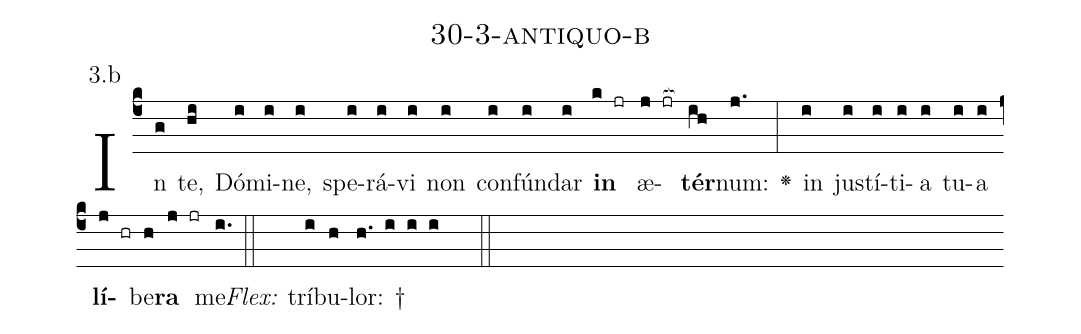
name: 30-3-antiquo-b;
annotation: 3.b;
%%
(c4)In(g) te,(hi) Dó(i)mi(i)ne,(i) spe(i)rá(i)vi(i) non(i) con(i)fún(i)dar(i) <b>in</b>(k jr) æ(j jr[ocb:1{])<b>tér</b>(ih[ocb:0}])num:(j.) <v>\greheightstar</v>(:) in(i) jus(i)tí(i)ti(i)a(i) tu(i)a(i) <b>lí</b>(j hr)be(h)<b>ra</b>(j jr) me.(i.) (::)
<i>Flex:</i>()  trí(i)bu(h)lor: †(h. i i i  ::)

%E(i) u(i) o(j) u(h) a(j) e.(i.) (::)
